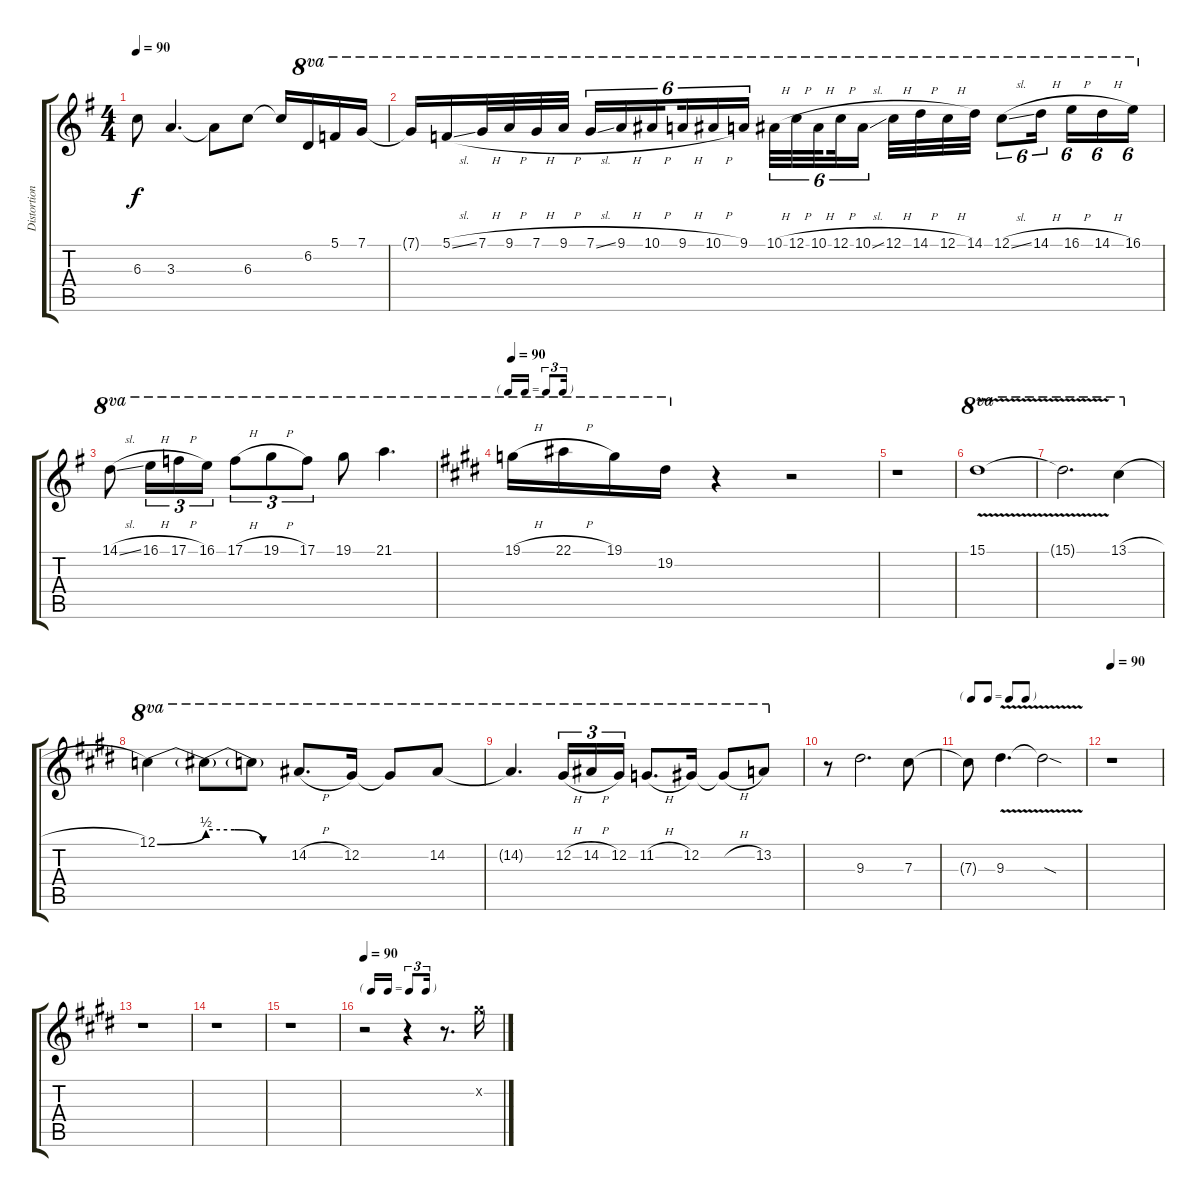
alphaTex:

\track ("Distortion" "Distortion") {instrument distortionguitar}
\staff {score tabs}
\tuning (C4 Ab3 Gb3 Db3 Ab2 Eb2) {hide}
\ts (4 4)
\tempo 90
\clef g2
\ks g
6.3{t}.8{dy f} 3.3.4{d} 3.3{t}.8 6.3.8 6.3{t}.16 6.2.16{ot 8va} 5.1.16{ot 8va} 7.1.16{ot 8va} |
7.1{t}.16{ot 8va} 5.1{sl}.16{ot 8va} 7.1{h}.32{ot 8va} 9.1{h}.32{ot 8va} 7.1{h}.32{ot 8va} 9.1{h}.32{ot 8va} 7.1{sl}.16{tu (6 4) ot 8va} 9.1{h}.16{tu (6 4) ot 8va} 10.1{h}.16{tu (6 4) ot 8va beam splitsecondary} 9.1{h}.16{tu (6 4) ot 8va} 10.1{h}.16{tu (6 4) ot 8va} 9.1.16{tu (6 4) ot 8va} 10.1{h}.32{tu (6 4) ot 8va} 12.1{h}.32{tu (6 4) ot 8va} 10.1{h}.32{tu (6 4) ot 8va beam splitsecondary} 12.1{h}.32{tu (6 4) ot 8va} 10.1{sl}.16{tu (6 4) ot 8va beam splitsecondary} 12.1{h}.32{ot 8va} 14.1{h}.32{ot 8va} 12.1{h}.32{ot 8va} 14.1.32{ot 8va} 12.1{sl}.8{tu (6 4) ot 8va} 14.1{h}.16{tu (6 4) ot 8va beam splitsecondary} 16.1{h}.16{tu (6 4) ot 8va} 14.1{h}.16{tu (6 4) ot 8va} 16.1.16{tu (6 4) ot 8va} |
14.1{sl}.8{ot 8va} 16.1{h}.16{tu (3 2) ot 8va} 17.1{h}.16{tu (3 2) ot 8va} 16.1.16{tu (3 2) ot 8va} 17.1{h}.8{tu (3 2) ot 8va} 19.1{h}.8{tu (3 2) ot 8va} 17.1.8{tu (3 2) ot 8va} 19.1.8{ot 8va} 21.1.4{d ot 8va} |
\tf triplet16th
\tempo 90
\ks e
19.1{h}.16{ot 8va} 22.1{h}.16{ot 8va} 19.1.16{ot 8va} 19.2.16{ot 8va} r.4 r.2 |
\ks c#minor
r.1 |
15.1{v}.1{ot 8va} |
\ks e
15.1{t}.2{d ot 8va} 13.1{h}.4{ot 8va} |
\ks c#minor
12.1{be (bend 0 0 60 2)}.4{ot 8va} 12.1{be (custom 0 2 20 2 40 0 60 0) t}.8{ot 8va} 12.1{t}.8{ot 8va} 14.2{h}.8{d ot 8va} 12.2.16{ot 8va} 12.2{t}.8{ot 8va} 14.2.8{ot 8va} |
14.2{t}.4{d ot 8va} 12.2{h}.16{tu (3 2) ot 8va} 14.2{h}.16{tu (3 2) ot 8va} 12.2.16{tu (3 2) ot 8va} 11.2{h}.8{d ot 8va} 12.2.16{ot 8va} 12.2{h t}.8{ot 8va} 13.2.8{ot 8va} |
\ks e
r.8 9.3.2{d} 7.3.8 |
\tf none
\ks c#minor
7.3{t}.8 9.3{v}.4{d} 9.3{sod t}.2 |
\tempo 90
r.1 |
\ks e
r.1 |
\ks c#minor
r.1 |
r.1 |
\tf triplet16th
\tempo 90
\ks e
r.2 r.4 r.8{d} 12.2{x}.16
